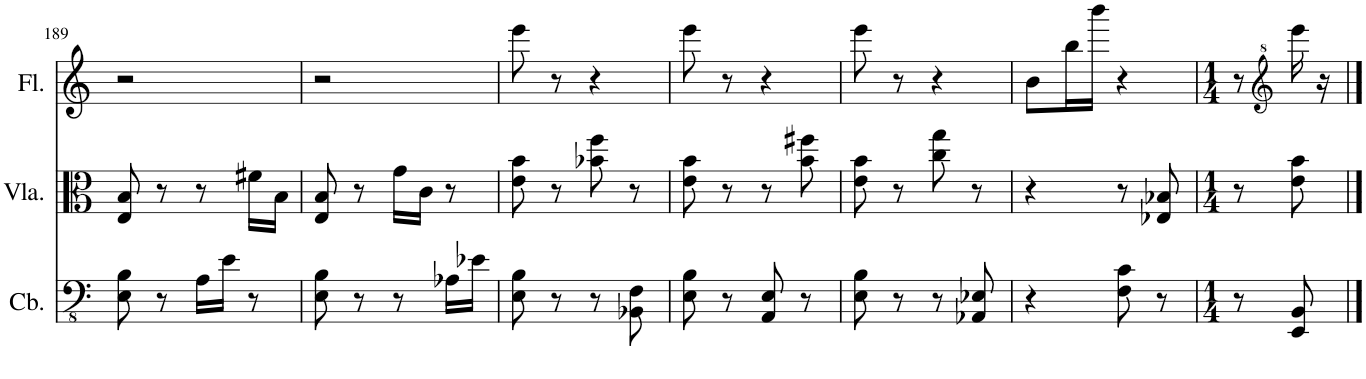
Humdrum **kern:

**kern	**kern	**kern
*part3	*part2	*part1
*staff3	*staff2	*staff1
*I"Double Bass	*I"Viola	*I"Flute
*	*I'Vla.	*I'Fl.
!!LO:PB:g=z
*clefFv4	*clefC3	*clefG2
*Trd7c12	*	*
*k[]	*k[]	*k[]
*M2/4	*M2/4	*M2/4
=189	=189	=189
8EE\ 8BB\	8E/ 8B/	2r
8r	8r	.
16AA\LL	8r	.
16E\JJ	.	.
8r	16f#X\LL	.
.	16B\JJ	.
=190	=190	=190
8EE\ 8BB\	8E/ 8B/	2r
8r	8r	.
8r	16g\LL	.
.	16c\JJ	.
16AA-X\LL	8r	.
16E-X\JJ	.	.
=191	=191	=191
8EE\ 8BB\	8e\ 8b\	8eee\
8r	8r	8r
8r	8b-X\ 8ff\	4r
8BBB-X\ 8FF\	8r	.
=192	=192	=192
8EE\ 8BB\	8e\ 8b\	8eee\
8r	8r	8r
8AAA/ 8EE/	8r	4r
8r	8b\ 8ff#X\	.
=193	=193	=193
8EE\ 8BB\	8e\ 8b\	8eee\
8r	8r	8r
8r	8cc\ 8gg\	4r
8AAA-X/ 8EE-X/	8r	.
=194	=194	=194
4r	4r	8b\L
.	.	16bb\L
.	.	16bbb\JJ
8FF\ 8C\	8r	4r
8r	8E-X/ 8B-X/	.
=195	=195	=195
*M1/4	*M1/4	*M1/4
8r	8r	8r
*	*	*clefG^2
8EEE/ 8BBB/	8e\ 8b\	16eeee\
.	.	16r
==	==	==
*-	*-	*-
